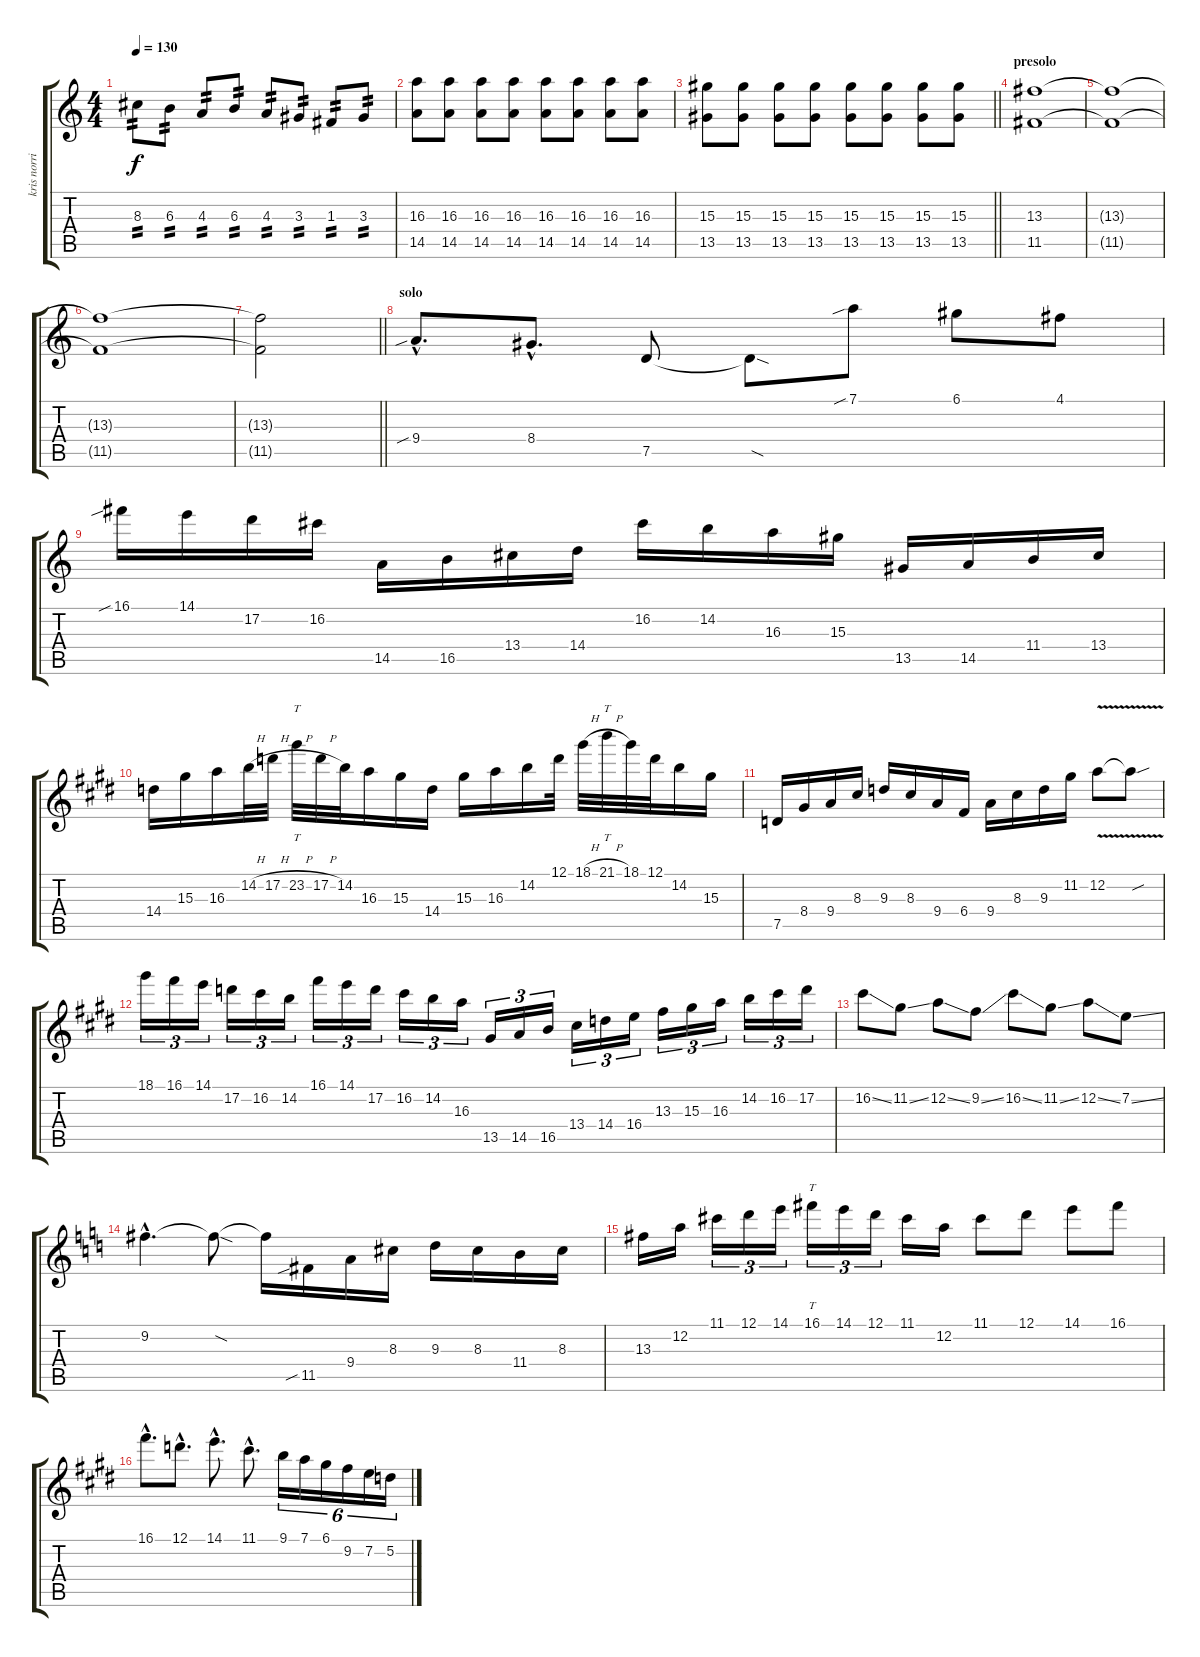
\track ("kris norris" "kris norri") {instrument distortionguitar}
\staff {score tabs}
\tuning (D4 A3 F3 C3 G2 D2) {hide}
\ts (4 4)
\tempo 130
\clef g2
\ks c
8.3.8{tp 2 dy f} 6.3.8{tp 2} 4.3.8{tp 2} 6.3.8{tp 2} 4.3.8{tp 2} 3.3.8{tp 2} 1.3.8{tp 2} 3.3.8{tp 2} |
(16.3 14.5).8 (16.3 14.5).8 (16.3 14.5).8 (16.3 14.5).8 (16.3 14.5).8 (16.3 14.5).8 (16.3 14.5).8 (16.3 14.5).8 |
\barLineRight lightlight
(15.3 13.5).8 (15.3 13.5).8 (15.3 13.5).8 (15.3 13.5).8 (15.3 13.5).8 (15.3 13.5).8 (15.3 13.5).8 (15.3 13.5).8 |
\section ("" "presolo")
(13.3 11.5).1 |
(13.3{t} 11.5{t}).1 |
(13.3{t} 11.5{t}).1 |
\barLineRight lightlight
(13.3{t} 11.5{t}).2 |
\section ("" "solo")
9.4{sib hac}.8{d} 8.4{hac}.8{d} 7.5.8 7.5{sod t}.8 7.1{sib}.8 6.1.8 4.1.8 |
16.1{sib}.16 14.1.16 17.2.16 16.2.16 14.5.16 16.5.16 13.4.16 14.4.16 16.2.16 14.2.16 16.3.16 15.3.16 13.5.16 14.5.16 11.4.16 13.4.16 |
\ks c#minor
14.4.16 15.3.16 16.3.16 14.2{h}.32 17.2{h}.32 23.2{h}.32{tt} 17.2{h}.32 14.2.32 16.3.16 15.3.16 14.4.16 15.3.16 16.3.16 14.2.16 12.1.32 18.1{h}.32 21.1{h}.32{tt} 18.1.32 12.1.32 14.2.16 15.3.16 |
7.5.16 8.4.16 9.4.16 8.3.16 9.3.16 8.3.16 9.4.16 6.4.16 9.4.16 8.3.16 9.3.16 11.2.16 12.2{v}.8 12.2{sou t}.8 |
18.1.16{tu (3 2)} 16.1.16{tu (3 2)} 14.1.16{tu (3 2)} 17.2.16{tu (3 2)} 16.2.16{tu (3 2)} 14.2.16{tu (3 2)} 16.1.16{tu (3 2)} 14.1.16{tu (3 2)} 17.2.16{tu (3 2)} 16.2.16{tu (3 2)} 14.2.16{tu (3 2)} 16.3.16{tu (3 2)} 13.5.16{tu (3 2)} 14.5.16{tu (3 2)} 16.5.16{tu (3 2)} 13.4.16{tu (3 2)} 14.4.16{tu (3 2)} 16.4.16{tu (3 2)} 13.3.16{tu (3 2)} 15.3.16{tu (3 2)} 16.3.16{tu (3 2)} 14.2.16{tu (3 2)} 16.2.16{tu (3 2)} 17.2.16{tu (3 2)} |
16.2{ss}.8 11.2{ss}.8 12.2{ss}.8 9.2{ss}.8 16.2{ss}.8 11.2{ss}.8 12.2{ss}.8 7.2{ss}.8 |
\ks c
9.2{hac}.4{d} 9.2{sod t}.8 9.2{t}.16 11.5{sib}.16 9.4.16 8.3.16 9.3.16 8.3.16 11.4.16 8.3.16 |
13.3.16 12.2.16 11.1.16{tu (3 2)} 12.1.16{tu (3 2)} 14.1.16{tu (3 2)} 16.1.16{tt tu (3 2)} 14.1.16{tu (3 2)} 12.1.16{tu (3 2)} 11.1.16 12.2.16 11.1.8 12.1.8 14.1.8 16.1.8 |
\ks c#minor
16.1{hac}.8{d} 12.1{hac}.8{d} 14.1{hac}.8{d} 11.1{hac}.8{d} 9.1.16{tu (6 4)} 7.1.16{tu (6 4)} 6.1.16{tu (6 4)} 9.2.16{tu (6 4)} 7.2.16{tu (6 4)} 5.2.16{tu (6 4)}
